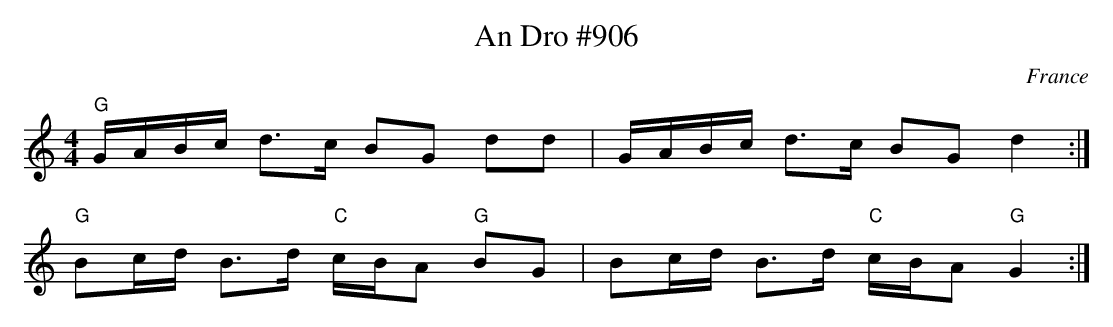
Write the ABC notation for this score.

X:1
T:An Dro #906
O:France
L:1/16
M:4/4
K:C major
"G" GABc d3c B2G2 d2d2 | GABc d3c B2G2d4 :|
"G" B2cd B3d "C" cBA2 "G" B2G2 | B2cd B3d "C" cBA2 "G" G4 :|
